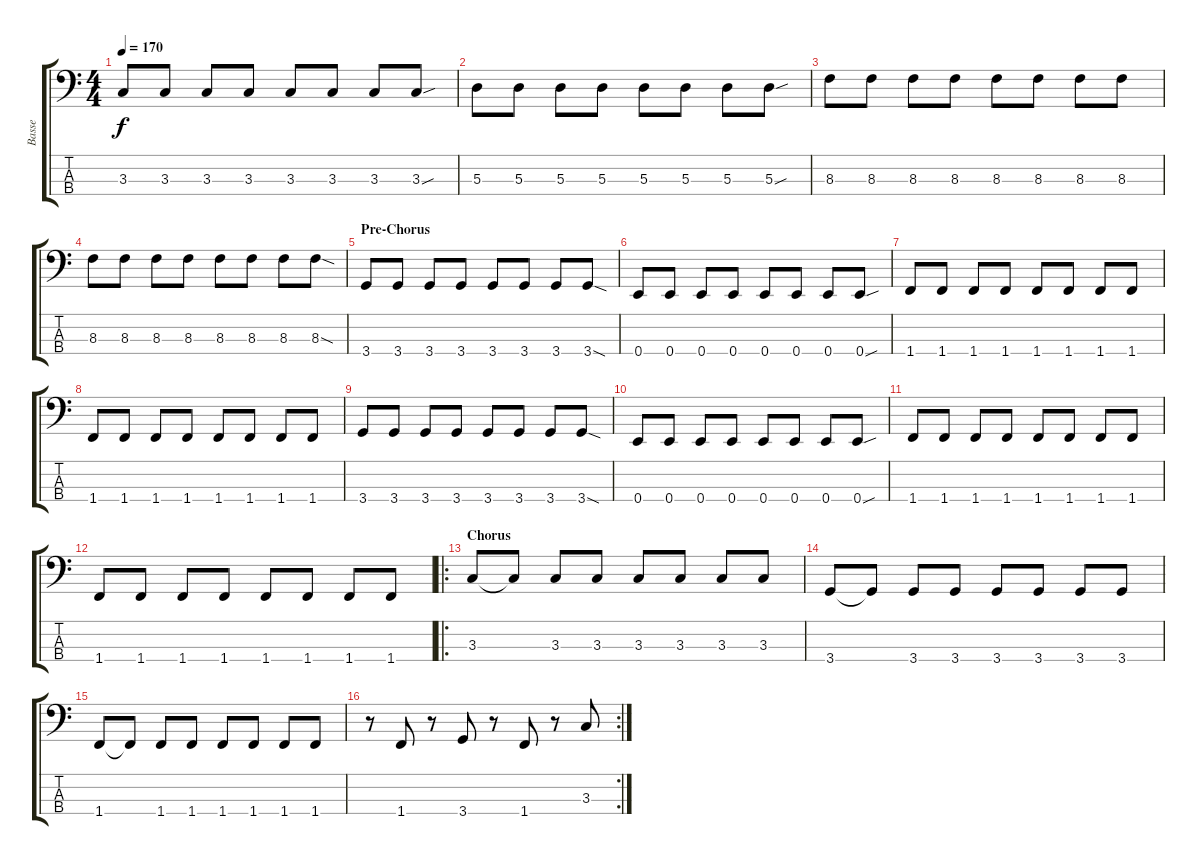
\track ("Basse" "Basse") {instrument electricbasspick}
\staff {score tabs}
\tuning (G2 D2 A1 E1) {hide}
\ts (4 4)
\tempo 170
\clef f4
\ks c
3.3.8{dy f} 3.3.8 3.3.8 3.3.8 3.3.8 3.3.8 3.3.8 3.3{sou}.8 |
5.3.8 5.3.8 5.3.8 5.3.8 5.3.8 5.3.8 5.3.8 5.3{sou}.8 |
8.3.8 8.3.8 8.3.8 8.3.8 8.3.8 8.3.8 8.3.8 8.3.8 |
8.3.8 8.3.8 8.3.8 8.3.8 8.3.8 8.3.8 8.3.8 8.3{sod}.8 |
\section ("" "Pre-Chorus")
3.4.8 3.4.8 3.4.8 3.4.8 3.4.8 3.4.8 3.4.8 3.4{sod}.8 |
0.4.8 0.4.8 0.4.8 0.4.8 0.4.8 0.4.8 0.4.8 0.4{sou}.8 |
1.4.8 1.4.8 1.4.8 1.4.8 1.4.8 1.4.8 1.4.8 1.4.8 |
1.4.8 1.4.8 1.4.8 1.4.8 1.4.8 1.4.8 1.4.8 1.4.8 |
3.4.8 3.4.8 3.4.8 3.4.8 3.4.8 3.4.8 3.4.8 3.4{sod}.8 |
0.4.8 0.4.8 0.4.8 0.4.8 0.4.8 0.4.8 0.4.8 0.4{sou}.8 |
1.4.8 1.4.8 1.4.8 1.4.8 1.4.8 1.4.8 1.4.8 1.4.8 |
1.4.8 1.4.8 1.4.8 1.4.8 1.4.8 1.4.8 1.4.8 1.4.8 |
\ro
\section ("" "Chorus")
3.3.8 3.3{t}.8 3.3.8 3.3.8 3.3.8 3.3.8 3.3.8 3.3.8 |
3.4.8 3.4{t}.8 3.4.8 3.4.8 3.4.8 3.4.8 3.4.8 3.4.8 |
1.4.8 1.4{t}.8 1.4.8 1.4.8 1.4.8 1.4.8 1.4.8 1.4.8 |
\rc 2
r.8 1.4.8 r.8 3.4.8 r.8 1.4.8 r.8 3.3.8
